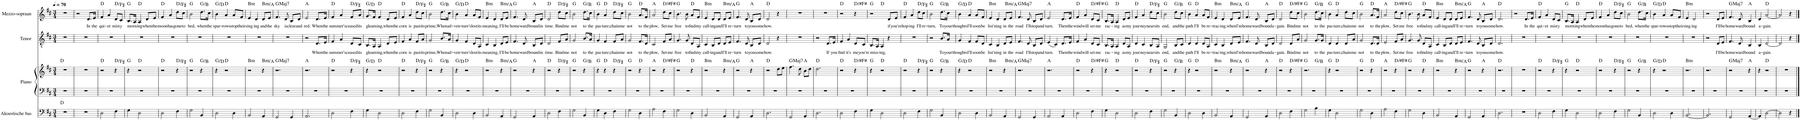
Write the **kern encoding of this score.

**kern	**harte	**kern	**kern	**harte	**kern	**text	**kern	**text	**harte
*part4	*part4	*part3	*part3	*part3	*part2	*part2	*part1	*part1	*part1
*staff5	*	*staff4	*staff3	*	*staff2	*staff2	*staff1	*staff1	*
*I"Akoestische bas	*	*I"Piano	*	*	*I"Tenor	*	*I"Mezzo-sopraan	*	*
*I'Bas	*	*I'Pno.	*	*	*I'T.	*	*I'Mz. S.	*	*
*clefF4	*	*clefF4	*clefG2	*	*clefGv2	*	*clefG2	*	*
*Trd7c12	*	*	*	*	*	*	*	*	*
*k[f#c#]	*	*k[f#c#]	*k[f#c#]	*	*k[f#c#]	*	*k[f#c#]	*	*
*M3/4	*	*M3/4	*M3/4	*	*M3/4	*	*M3/4	*	*
*MM70	*	*MM70	*MM70	*	*MM70	*	*MM70	*	*
=1	=1	=1	=1	=1	=1	=1	=1	=1	=1
2.r	D:maj	2.r	2.r	D:maj	2.r	.	2.r	.	.
=2	=2	=2	=2	=2	=2	=2	=2	=2	=2
2.r	.	2.r	2.r	.	2.r	.	2r	.	.
!	!	!	!	!	!	!	!	!LO:LY:b	!
.	.	.	.	.	.	.	8.d/L	In	.
!	!	!	!	!	!	!	!	!LO:LY:b	!
.	.	.	.	.	.	.	16e/Jk	the	.
=3	=3	=3	=3	=3	=3	=3	=3	=3	=3
!	!	!	!	!	!	!	!	!LO:LY:b	!
2D\	.	2.r	2r	D:maj	2.r	.	4f#/	qui-	D:maj
!	!	!	!	!	!	!	!	!LO:LY:b	!
.	.	.	.	.	.	.	4a/	-et	.
!	!	!	!	!	!	!	!	!LO:LY:b	!
4F#\	.	.	4r	D:maj/3	.	.	8d/L	mist-	D:maj/3
!	!	!	!	!	!	!	!	!LO:LY:b	!
.	.	.	.	.	.	.	8c#/J	-y	.
=4	=4	=4	=4	=4	=4	=4	=4	=4	=4
!	!	!	!	!	!	!	!	!LO:LY:b	!
4G\	.	2.r	4r	G:maj	2.r	.	8.B/L	morn-	G:maj
.	.	.	.	.	.	.	16A/Jk	.	.
!	!	!	!	!	!	!	!	!LO:LY:b	!
2D\	.	.	2r	D:maj	.	.	4A/	-ing	D:maj
!	!	!	!	!	!	!	!	!LO:LY:b	!
.	.	.	.	.	.	.	8d/L	when	.
!	!	!	!	!	!	!	!	!LO:LY:b	!
.	.	.	.	.	.	.	8e/J	the	.
=5	=5	=5	=5	=5	=5	=5	=5	=5	=5
!	!	!	!	!	!	!	!	!LO:LY:b	!
2D\	.	2.r	2r	D:maj	2.r	.	4f#/	moon	D:maj
!	!	!	!	!	!	!	!	!LO:LY:b	!
.	.	.	.	.	.	.	4a/	has	.
!	!	!	!	!	!	!	!	!LO:LY:b	!
4F#\	.	.	4r	D:maj/3	.	.	8dd\L	gone	D:maj/3
!	!	!	!	!	!	!	!	!LO:LY:b	!
.	.	.	.	.	.	.	8cc#\J	to	.
=6	=6	=6	=6	=6	=6	=6	=6	=6	=6
!	!	!	!	!	!	!	!	!LO:LY:b	!
2G\	.	2.r	2r	G:maj	2.r	.	2b\	bed,	G:maj
!	!	!	!	!	!	!	!	!LO:LY:b	!
4BB/	.	.	4r	G:maj/3	.	.	8.dd\L	when	G:maj/3
!	!	!	!	!	!	!	!	!LO:LY:b	!
.	.	.	.	.	.	.	16cc#\Jk	the	.
=7	=7	=7	=7	=7	=7	=7	=7	=7	=7
!	!	!	!	!	!	!	!	!LO:LY:b	!
2D\	.	2.r	4r	G:maj/5	2.r	.	4b\	spar-	G:maj/5
!	!	!	!	!	!	!	!	!LO:LY:b	!
.	.	.	2r	D:maj	.	.	4a/	-rows	D:maj
!	!	!	!	!	!	!	!	!LO:LY:b	!
4D\	.	.	.	.	.	.	8a/L	stop	.
!	!	!	!	!	!	!	!	!LO:LY:b	!
.	.	.	.	.	.	.	8f#/J	their	.
=8	=8	=8	=8	=8	=8	=8	=8	=8	=8
!	!	!	!	!LO:H:kt=m	!	!	!	!LO:LY:b	!LO:H:kt=m
2BB/	.	2.r	2r	B:min	2.r	.	4e/	sing-	B:min
!	!	!	!	!	!	!	!	!LO:LY:b	!
.	.	.	.	.	.	.	4d/	-ing	.
!	!	!	!	!LO:H:kt=m	!	!	!	!LO:LY:b	!LO:H:kt=m
4AA/	.	.	4r	B:min/b7	.	.	8d/L	and	B:min/b7
!	!	!	!	!	!	!	!	!LO:LY:b	!
.	.	.	.	.	.	.	8e/J	the	.
=9	=9	=9	=9	=9	=9	=9	=9	=9	=9
!	!	!	!	!LO:H:kt=Maj7	!	!	!	!LO:LY:b	!LO:H:kt=Maj7
2GG/	.	2.r	2.r	G:maj7	2.r	.	4.f#/	sky	G:maj7
!	!	!	!	!	!	!	!	!LO:LY:b	!
.	.	.	.	.	.	.	8d/	is	.
!	!	!	!	!	!	!	!	!LO:LY:b	!
4GG/	.	.	.	.	.	.	8B/L	clear	.
!	!	!	!	!	!	!	!	!LO:LY:b	!
.	.	.	.	.	.	.	8d/J	and	.
=10	=10	=10	=10	=10	=10	=10	=10	=10	=10
!	!	!	!	!	!	!	!	!LO:LY:b	!
2.AA/	.	2.r	2.r	A:maj	2r	.	2e/	red.	A:maj
!	!	!	!	!	!	!LO:LY:b	!	!LO:LY:b	!
.	.	.	.	.	8.D/L	When	8.d/L	When	.
!	!	!	!	!	!	!LO:LY:b	!	!LO:LY:b	!
.	.	.	.	.	16E/Jk	the	16e/Jk	the	.
=11	=11	=11	=11	=11	=11	=11	=11	=11	=11
!	!	!	!	!	!	!LO:LY:b	!	!LO:LY:b	!
2D\	.	2.r	2r	D:maj	4F#/	sum-	4f#/	sum-	D:maj
!	!	!	!	!	!	!LO:LY:b	!	!LO:LY:b	!
.	.	.	.	.	4A/	-mer's	4a/	-mer's	.
!	!	!	!	!	!	!LO:LY:b	!	!LO:LY:b	!
4F#\	.	.	4r	D:maj/3	8D/L	ceased	8f#/L	ceased	D:maj/3
!	!	!	!	!	!	!LO:LY:b	!	!LO:LY:b	!
.	.	.	.	.	8C#/J	its	8a/J	its	.
=12	=12	=12	=12	=12	=12	=12	=12	=12	=12
!	!	!	!	!	!	!LO:LY:b	!	!LO:LY:b	!
4G\	.	2.r	4r	G:maj/5	8.BB/L	gleam-	8.g/L	gleam-	G:maj/5
.	.	.	.	.	16AA/Jk	.	16f#/Jk	.	.
!	!	!	!	!	!	!LO:LY:b	!	!LO:LY:b	!
2D\	.	.	2r	D:maj	4AA/	-ing,	4f#/	-ing,	D:maj
!	!	!	!	!	!	!LO:LY:b	!	!LO:LY:b	!
.	.	.	.	.	8D/L	when	8d/L	when	.
!	!	!	!	!	!	!LO:LY:b	!	!LO:LY:b	!
.	.	.	.	.	8E/J	the	8e/J	the	.
=13	=13	=13	=13	=13	=13	=13	=13	=13	=13
!	!	!	!	!	!	!LO:LY:b	!	!LO:LY:b	!
2D\	.	2.r	2r	D:maj	4F#/	corn	4f#/	corn	D:maj
!	!	!	!	!	!	!LO:LY:b	!	!LO:LY:b	!
.	.	.	.	.	4A/	is	4a/	is	.
!	!	!	!	!	!	!LO:LY:b	!	!LO:LY:b	!
4F#\	.	.	4r	D:maj/3	8F#/L	past	8dd\L	past	D:maj/3
!	!	!	!	!	!	!LO:LY:b	!	!LO:LY:b	!
.	.	.	.	.	8A/J	its	8cc#\J	its	.
=14	=14	=14	=14	=14	=14	=14	=14	=14	=14
!	!	!	!	!	!	!LO:LY:b	!	!LO:LY:b	!
2G\	.	2.r	2r	G:maj	2G/	prime,	2b\	prime,	G:maj
!	!	!	!	!	!	!LO:LY:b	!	!LO:LY:b	!
4BB/	.	.	4r	G:maj/3	8.B/L	When	8.dd\L	When	G:maj/3
!	!	!	!	!	!	!LO:LY:b	!	!LO:LY:b	!
.	.	.	.	.	16A/Jk	ad-	16cc#\Jk	ad-	.
=15	=15	=15	=15	=15	=15	=15	=15	=15	=15
!	!	!	!	!	!	!LO:LY:b	!	!LO:LY:b	!
2D\	.	2.r	4r	G:maj/5	4G/	-ven-	4b\	-ven-	G:maj/5
!	!	!	!	!	!	!LO:LY:b	!	!LO:LY:b	!
.	.	.	2r	D:maj	4F#/	-ture's	4a/	-ture's	D:maj
!	!	!	!	!	!	!LO:LY:b	!	!LO:LY:b	!
4D\	.	.	.	.	8D/L	lost	8a/L	lost	.
!	!	!	!	!	!	!LO:LY:b	!	!LO:LY:b	!
.	.	.	.	.	8AA/J	its	8f#/J	its	.
=16	=16	=16	=16	=16	=16	=16	=16	=16	=16
!	!	!	!	!LO:H:kt=m	!	!LO:LY:b	!	!LO:LY:b	!LO:H:kt=m
2BB/	.	2.r	2r	B:min	4C#/	mean-	4e/	mean-	B:min
!	!	!	!	!	!	!LO:LY:b	!	!LO:LY:b	!
.	.	.	.	.	4BB/	-ing,	4d/	-ing,	.
!	!	!	!	!LO:H:kt=m	!	!LO:LY:b	!	!LO:LY:b	!LO:H:kt=m
4AA/	.	.	4r	B:min/b7	8D/L	I'll	8d/L	I'll	B:min/b7
!	!	!	!	!	!	!LO:LY:b	!	!LO:LY:b	!
.	.	.	.	.	8E/J	be	8e/J	be	.
=17	=17	=17	=17	=17	=17	=17	=17	=17	=17
!	!	!	!	!	!	!LO:LY:b	!	!LO:LY:b	!
2GG/	.	2.r	2r	G:maj	4.F#/	home-	4.f#/	home-	G:maj
!	!	!	!	!	!	!LO:LY:b	!	!LO:LY:b	!
.	.	.	.	.	8D/	-ward	8d/	-ward	.
!	!	!	!	!	!	!LO:LY:b	!	!LO:LY:b	!
4AA/	.	.	4r	A:maj	8BB/L	bound	8B/L	bound	A:maj
!	!	!	!	!	!	!LO:LY:b	!	!LO:LY:b	!
.	.	.	.	.	8D/J	in	8d/J	in	.
=18	=18	=18	=18	=18	=18	=18	=18	=18	=18
!	!	!	!	!	!	!LO:LY:b	!	!LO:LY:b	!
2D\	.	2.r	2r	D:maj	2D/	time.	2d/	time.	D:maj
!	!	!	!	!	!	!LO:LY:b	!	!LO:LY:b	!
4F#\	.	.	4r	D:maj/3	8F#/L	Bind	8dd\L	Bind	D:maj/3
!	!	!	!	!	!	!LO:LY:b	!	!LO:LY:b	!
.	.	.	.	.	8A/J	me	8cc#\J	me	.
=19	=19	=19	=19	=19	=19	=19	=19	=19	=19
!	!	!	!	!	!	!LO:LY:b	!	!LO:LY:b	!
2G\	.	2.r	2r	G:maj	2G/	not	2b\	not	G:maj
!	!	!	!	!	!	!LO:LY:b	!	!LO:LY:b	!
4BB/	.	.	4r	G:maj/3	8.B/L	to	8.dd\L	to	G:maj/3
!	!	!	!	!	!	!LO:LY:b	!	!LO:LY:b	!
.	.	.	.	.	16A/Jk	the	16cc#\Jk	the	.
=20	=20	=20	=20	=20	=20	=20	=20	=20	=20
!	!	!	!	!	!	!LO:LY:b	!	!LO:LY:b	!
4G\	.	2.r	4r	G:maj	4G/	pas-	4b\	pas-	G:maj
!	!	!	!	!	!	!LO:LY:b	!	!LO:LY:b	!
4D\	.	.	4r	D:maj	4F#/	-ture;	4a/	-ture;	D:maj
!	!	!	!	!	!	!LO:LY:b	!	!LO:LY:b	!
4F#\	.	.	4r	D:maj/3	8F#/L	chain	8dd\L	chain	D:maj/3
!	!	!	!	!	!	!LO:LY:b	!	!LO:LY:b	!
.	.	.	.	.	8A/J	me	8cc#\J	me	.
=21	=21	=21	=21	=21	=21	=21	=21	=21	=21
!	!	!	!	!	!	!LO:LY:b	!	!LO:LY:b	!
2G\	.	2.r	2r	G:maj	2G/	not	2b\	not	G:maj
!	!	!	!	!	!	!LO:LY:b	!	!LO:LY:b	!
4D\	.	.	4r	D:maj	8.F#/L	to	8.a/L	to	D:maj
!	!	!	!	!	!	!LO:LY:b	!	!LO:LY:b	!
.	.	.	.	.	16D/Jk	the	16f#/Jk	the	.
=22	=22	=22	=22	=22	=22	=22	=22	=22	=22
!	!	!	!	!	!	!LO:LY:b	!	!LO:LY:b	!
2A\	.	2.r	2r	A:maj	2C#/	plow,	2a/	plow,	A:maj
!	!	!	!	!	!	!LO:LY:b	!	!LO:LY:b	!
4F#\	.	.	4r	D:maj	8F#/L	Set	8dd\L	Set	D:maj
!	!	!	!	!	!	!LO:LY:b	!	!LO:LY:b	!
.	.	.	.	.	8A/J	me	8cc#\J	me	.
=23	=23	=23	=23	=23	=23	=23	=23	=23	=23
!	!	!	!	!	!	!LO:LY:b	!	!LO:LY:b	!
2G\	.	2.r	2r	G:maj	4.G/	free	4.b\	free	G:maj
!	!	!	!	!	!	!LO:LY:b	!	!LO:LY:b	!
.	.	.	.	.	8G/	to	8b\	to	.
!	!	!	!	!	!	!LO:LY:b	!	!LO:LY:b	!
4D\	.	.	4r	D:maj	8D/L	find	8a/L	find	D:maj
!	!	!	!	!	!	!LO:LY:b	!	!LO:LY:b	!
.	.	.	.	.	8AA/J	my	8f#/J	my	.
=24	=24	=24	=24	=24	=24	=24	=24	=24	=24
!	!	!	!	!LO:H:kt=m	!	!LO:LY:b	!	!LO:LY:b	!LO:H:kt=m
2BB/	.	2.r	2r	B:min	4C#/	call-	4e/	call-	B:min
!	!	!	!	!	!	!LO:LY:b	!	!LO:LY:b	!
.	.	.	.	.	8BB/L	-ing	8d/L	-ing	.
!	!	!	!	!	!	!LO:LY:b	!	!LO:LY:b	!
.	.	.	.	.	8D/J	and	8d/J	and	.
!	!	!	!	!LO:H:kt=m	!	!LO:LY:b	!	!LO:LY:b	!LO:H:kt=m
4AA/	.	.	4r	B:min/b7	8D/L	I'll	8d/L	I'll	B:min/b7
!	!	!	!	!	!	!LO:LY:b	!	!LO:LY:b	!
.	.	.	.	.	8E/J	re-	8e/J	re-	.
=25	=25	=25	=25	=25	=25	=25	=25	=25	=25
!	!	!	!	!	!	!LO:LY:b	!	!LO:LY:b	!
2GG/	.	2.r	2r	G:maj	4.F#/	-turn	4.f#/	-turn	G:maj
!	!	!	!	!	!	!LO:LY:b	!	!LO:LY:b	!
.	.	.	.	.	8D/	to	8d/	to	.
!	!	!	!	!	!	!LO:LY:b	!	!LO:LY:b	!
4AA/	.	.	4r	A:maj	8BB/L	you	8B/L	you	A:maj
!	!	!	!	!	!	!LO:LY:b	!	!LO:LY:b	!
.	.	.	.	.	8D/J	some-	8d/J	some-	.
=26	=26	=26	=26	=26	=26	=26	=26	=26	=26
!	!	!	!	!	!	!LO:LY:b	!	!LO:LY:b	!
2.D\	.	2.r	2r	D:maj	2D/	-how.	2d/	-how.	D:maj
.	.	.	8dd\L	.	4r	.	4r	.	.
.	.	.	8ee\J	.	.	.	.	.	.
=27	=27	=27	=27	=27	=27	=27	=27	=27	=27
!	!	!	!	!LO:H:kt=Maj7	!	!	!	!	!
2GG/	.	2.r	4.ff#\	G:maj7	2.r	.	2.r	.	.
.	.	.	8dd\	.	.	.	.	.	.
4AA/	.	.	8b\L	A:maj	.	.	.	.	.
.	.	.	8dd\J	.	.	.	.	.	.
=28	=28	=28	=28	=28	=28	=28	=28	=28	=28
2.D\	.	2.r	2.dd\	D:maj	2r	.	2.r	.	.
!	!	!	!	!	!	!LO:LY:b	!	!	!
.	.	.	.	.	8.D/L	If	.	.	.
!	!	!	!	!	!	!LO:LY:b	!	!	!
.	.	.	.	.	16E/Jk	you	.	.	.
=29	=29	=29	=29	=29	=29	=29	=29	=29	=29
!	!	!	!	!	!	!LO:LY:b	!	!	!
2D\	.	2.r	2r	D:maj	4F#/	find	2r	.	D:maj
!	!	!	!	!	!	!LO:LY:b	!	!	!
.	.	.	.	.	4A/	it's	.	.	.
!	!	!	!	!	!	!LO:LY:b	!	!	!
4F#\	.	.	4r	D:maj	8D/L	me	4r	.	D:maj
!	!	!	!	!	!	!LO:LY:b	!	!	!
.	.	.	.	.	8C#/J	you're	.	.	.
=30	=30	=30	=30	=30	=30	=30	=30	=30	=30
!	!	!	!	!	!	!LO:LY:b	!	!	!
*	*	*	*	*	*	*	*^	*	*
4G\	.	2.r	4r	G:maj	8.BB/L	miss-	2r	4ryy	.	G:maj
.	.	.	.	.	16AA/Jk	.	.	.	.	.
!	!	!	!	!	!	!LO:LY:b	!	!	!	!
2D\	.	.	2r	D:maj	4AA/	-ing,	.	2ryy	.	D:maj
!	!	!	!	!	!	!	!	!	!LO:LY:b	!
.	.	.	.	.	4r	.	8d/L	.	if	.
!	!	!	!	!	!	!	!	!	!LO:LY:b	!
.	.	.	.	.	.	.	8e/J	.	you're	.
=31	=31	=31	=31	=31	=31	=31	=31	=31	=31	=31
!	!	!	!	!	!	!	!	!	!LO:LY:b	!
*	*	*	*	*	*	*	*v	*v	*	*
2D\	.	2.r	2r	D:maj	2.r	.	4f#/	hop-	D:maj
!	!	!	!	!	!	!	!	!LO:LY:b	!
.	.	.	.	.	.	.	4a/	-ing	.
!	!	!	!	!	!	!	!	!LO:LY:b	!
4F#\	.	.	4r	D:maj/3	.	.	8dd\L	I'll	D:maj/3
!	!	!	!	!	!	!	!	!LO:LY:b	!
.	.	.	.	.	.	.	8cc#\J	re-	.
=32	=32	=32	=32	=32	=32	=32	=32	=32	=32
!	!	!	!	!	!	!	!	!LO:LY:b	!
2G\	.	2.r	2r	G:maj	2r	.	2b\	-turn,	G:maj
!	!	!	!	!	!	!LO:LY:b	!	!LO:LY:b	!
4BB/	.	.	4r	G:maj/3	8.B/L	To	8.dd\L	To	G:maj/3
!	!	!	!	!	!	!LO:LY:b	!	!LO:LY:b	!
.	.	.	.	.	16A/Jk	your	16cc#\Jk	your	.
=33	=33	=33	=33	=33	=33	=33	=33	=33	=33
!	!	!	!	!	!	!LO:LY:b	!	!LO:LY:b	!
2D\	.	2.r	4r	G:maj/5	4G/	thoughts	4b\	thoughts	G:maj/5
!	!	!	!	!	!	!LO:LY:b	!	!LO:LY:b	!
.	.	.	2r	D:maj	4F#/	I'll	4a/	I'll	D:maj
!	!	!	!	!	!	!LO:LY:b	!	!LO:LY:b	!
4D\	.	.	.	.	8F#/L	soon	8a/L	soon	.
!	!	!	!	!	!	!LO:LY:b	!	!LO:LY:b	!
.	.	.	.	.	8D/J	be	8f#/J	be	.
=34	=34	=34	=34	=34	=34	=34	=34	=34	=34
!	!	!	!	!LO:H:kt=m	!	!LO:LY:b	!	!LO:LY:b	!LO:H:kt=m
2BB/	.	2.r	2r	B:min	4C#/	list-	4e/	list-	B:min
!	!	!	!	!	!	!LO:LY:b	!	!LO:LY:b	!
.	.	.	.	.	4BB/	-'ning	4d/	-'ning	.
!	!	!	!	!LO:H:kt=m	!	!LO:LY:b	!	!LO:LY:b	!LO:H:kt=m
4AA/	.	.	4r	B:min/b7	8D/L	in	8d/L	in	B:min/b7
!	!	!	!	!	!	!LO:LY:b	!	!LO:LY:b	!
.	.	.	.	.	8E/J	the	8e/J	the	.
=35	=35	=35	=35	=35	=35	=35	=35	=35	=35
!	!	!	!	!LO:H:kt=Maj7	!	!LO:LY:b	!	!LO:LY:b	!LO:H:kt=Maj7
2GG/	.	2.r	2.r	G:maj7	4.F#/	road	4.f#/	road	G:maj7
!	!	!	!	!	!	!LO:LY:b	!	!LO:LY:b	!
.	.	.	.	.	8D/	I'll	8d/	I'll	.
!	!	!	!	!	!	!LO:LY:b	!	!LO:LY:b	!
4GG/	.	.	.	.	8BB/L	stop	8B/L	stop	.
!	!	!	!	!	!	!LO:LY:b	!	!LO:LY:b	!
.	.	.	.	.	8D/J	and	8d/J	and	.
=36	=36	=36	=36	=36	=36	=36	=36	=36	=36
!	!	!	!	!	!	!LO:LY:b	!	!LO:LY:b	!
2AA/	.	2.r	2.r	A:maj	(4E/	turn.	2e/	turn.	A:maj
.	.	.	.	.	4C#/)	.	.	.	.
!	!	!	!	!	!	!LO:LY:b	!	!LO:LY:b	!
4AA/	.	.	.	.	8.D/L	Then	8.d/L	Then	.
!	!	!	!	!	!	!LO:LY:b	!	!LO:LY:b	!
.	.	.	.	.	16E/Jk	the	16e/Jk	the	.
=37	=37	=37	=37	=37	=37	=37	=37	=37	=37
!	!	!	!	!	!	!LO:LY:b	!	!LO:LY:b	!
2D\	.	2.r	2r	D:maj	4F#/	wind	4f#/	wind	D:maj
!	!	!	!	!	!	!LO:LY:b	!	!LO:LY:b	!
.	.	.	.	.	4A/	will	4a/	will	.
!	!	!	!	!	!	!LO:LY:b	!	!LO:LY:b	!
4F#\	.	.	4r	D:maj	8D/L	set	8d/L	set	D:maj
!	!	!	!	!	!	!LO:LY:b	!	!LO:LY:b	!
.	.	.	.	.	8C#/J	me	8c#/J	me	.
=38	=38	=38	=38	=38	=38	=38	=38	=38	=38
!	!	!	!	!	!	!LO:LY:b	!	!LO:LY:b	!
4G\	.	2.r	4r	G:maj	8.BB/L	rac-	8.B/L	rac-	G:maj
.	.	.	.	.	16AA/Jk	.	16A/Jk	.	.
!	!	!	!	!	!	!LO:LY:b	!	!LO:LY:b	!
2D\	.	.	2r	D:maj	4AA/	-ing	4A/	-ing	D:maj
!	!	!	!	!	!	!LO:LY:b	!	!LO:LY:b	!
.	.	.	.	.	8D/L	as	8d/L	as	.
!	!	!	!	!	!	!LO:LY:b	!	!LO:LY:b	!
.	.	.	.	.	8AA/J	my	8e/J	my	.
=39	=39	=39	=39	=39	=39	=39	=39	=39	=39
!	!	!	!	!	!	!LO:LY:b	!	!LO:LY:b	!
2D\	.	2.r	2r	D:maj	4D/	jour-	4f#/	jour-	D:maj
!	!	!	!	!	!	!LO:LY:b	!	!LO:LY:b	!
.	.	.	.	.	4C#/	-ney	4a/	-ney	.
!	!	!	!	!	!	!LO:LY:b	!	!LO:LY:b	!
4F#\	.	.	4r	D:maj/3	8BB/L	nears	8dd\L	nears	D:maj/3
!	!	!	!	!	!	!LO:LY:b	!	!LO:LY:b	!
.	.	.	.	.	8AA/J	its	8cc#\J	its	.
=40	=40	=40	=40	=40	=40	=40	=40	=40	=40
!	!	!	!	!	!	!LO:LY:b	!	!LO:LY:b	!
2G\	.	2.r	2r	G:maj	2GG/	end,	2b\	end,	G:maj
!	!	!	!	!	!	!LO:LY:b	!	!LO:LY:b	!
4BB/	.	.	4r	G:maj/3	8BB/L	and	8dd\L	and	G:maj/3
!	!	!	!	!	!	!LO:LY:b	!	!LO:LY:b	!
.	.	.	.	.	8C#/J	the	8cc#\J	the	.
=41	=41	=41	=41	=41	=41	=41	=41	=41	=41
!	!	!	!	!	!	!LO:LY:b	!	!LO:LY:b	!
2D\	.	2.r	4r	G:maj	4D/	path	4b\	path	G:maj
!	!	!	!	!	!	!LO:LY:b	!	!LO:LY:b	!
.	.	.	2r	D:maj	4D/	I'll	4a/	I'll	D:maj
!	!	!	!	!	!	!LO:LY:b	!	!LO:LY:b	!
4D\	.	.	.	.	8D/L	be	8a/L	be	.
!	!	!	!	!	!	!LO:LY:b	!	!LO:LY:b	!
.	.	.	.	.	8AA/J	re-	8f#/J	re-	.
=42	=42	=42	=42	=42	=42	=42	=42	=42	=42
!	!	!	!	!LO:H:kt=m	!	!LO:LY:b	!	!LO:LY:b	!LO:H:kt=m
2BB/	.	2.r	2r	B:min	4C#/	-trac-	4e/	-trac-	B:min
!	!	!	!	!	!	!LO:LY:b	!	!LO:LY:b	!
.	.	.	.	.	4BB/	ing,	4d/	ing,	.
!	!	!	!	!LO:H:kt=m	!	!LO:LY:b	!	!LO:LY:b	!LO:H:kt=m
4AA/	.	.	4r	B:min/b7	8D/L	when	8d/L	when	B:min/b7
!	!	!	!	!	!	!LO:LY:b	!	!LO:LY:b	!
.	.	.	.	.	8E/J	I'm	8e/J	I'm	.
=43	=43	=43	=43	=43	=43	=43	=43	=43	=43
!	!	!	!	!	!	!LO:LY:b	!	!LO:LY:b	!
2GG/	.	2.r	2r	G:maj	4.F#/	home-	4.f#/	home-	G:maj
!	!	!	!	!	!	!LO:LY:b	!	!LO:LY:b	!
.	.	.	.	.	8D/	-ward	8d/	-ward	.
!	!	!	!	!	!	!LO:LY:b	!	!LO:LY:b	!
4AA/	.	.	4r	A:maj	8BB/L	bound	8B/L	bound	A:maj
!	!	!	!	!	!	!LO:LY:b	!	!LO:LY:b	!
.	.	.	.	.	8D/J	a-	8d/J	a-	.
=44	=44	=44	=44	=44	=44	=44	=44	=44	=44
!	!	!	!	!	!	!LO:LY:b	!	!LO:LY:b	!
2D\	.	2.r	2r	D:maj	2D/	-gain.	2d/	-gain.	D:maj
!	!	!	!	!	!	!LO:LY:b	!	!LO:LY:b	!
4F#\	.	.	4r	D:maj	8D/L	Bind	8dd\L	Bind	D:maj
!	!	!	!	!	!	!LO:LY:b	!	!LO:LY:b	!
.	.	.	.	.	8A/J	me	8cc#\J	me	.
=45	=45	=45	=45	=45	=45	=45	=45	=45	=45
!	!	!	!	!	!	!LO:LY:b	!	!LO:LY:b	!
*	*	*	*^	*	*	*	*	*	*
2G\	.	2.r	2.r	2ryy	G:maj	2G/	not	2b\	not	G:maj
!	!	!	!	!	!	!	!LO:LY:b	!	!LO:LY:b	!
4B\	.	.	.	4ryy	G:maj/3	8.G/L	to	8.dd\L	to	G:maj/3
!	!	!	!	!	!	!	!LO:LY:b	!	!LO:LY:b	!
.	.	.	.	.	.	16G/Jk	the	16cc#\Jk	the	.
=46	=46	=46	=46	=46	=46	=46	=46	=46	=46	=46
!	!	!	!	!	!	!	!LO:LY:b	!	!LO:LY:b	!
*	*	*	*v	*v	*	*	*	*	*	*
4G\	.	2.r	4r	G:maj	4D/	pas-	4b\	pas-	G:maj
!	!	!	!	!	!	!LO:LY:b	!	!LO:LY:b	!
2D\	.	.	2r	D:maj	4D/	-ture;	4a/	-ture;	D:maj
!	!	!	!	!	!	!LO:LY:b	!	!LO:LY:b	!
.	.	.	.	.	8D/L	chain	8dd\L	chain	.
!	!	!	!	!	!	!LO:LY:b	!	!LO:LY:b	!
.	.	.	.	.	8A/J	me	8cc#\J	me	.
=47	=47	=47	=47	=47	=47	=47	=47	=47	=47
!	!	!	!	!	!	!LO:LY:b	!	!LO:LY:b	!
2G\	.	2.r	2r	G:maj	2G/	not	2b\	not	G:maj
!	!	!	!	!	!	!LO:LY:b	!	!LO:LY:b	!
4D\	.	.	4r	D:maj	8.D/L	to	8.a/L	to	D:maj
!	!	!	!	!	!	!LO:LY:b	!	!LO:LY:b	!
.	.	.	.	.	16D/Jk	the	16f#/Jk	the	.
=48	=48	=48	=48	=48	=48	=48	=48	=48	=48
!	!	!	!	!	!	!LO:LY:b	!	!LO:LY:b	!
2A\	.	2.r	2r	A:maj	2E/	plow,	2a/	plow,	A:maj
!	!	!	!	!	!	!LO:LY:b	!	!LO:LY:b	!
4F#\	.	.	4r	D:maj	8F#/L	Set	8dd\L	Set	D:maj
!	!	!	!	!	!	!LO:LY:b	!	!LO:LY:b	!
.	.	.	.	.	8A/J	me	8cc#\J	me	.
=49	=49	=49	=49	=49	=49	=49	=49	=49	=49
!	!	!	!	!	!	!LO:LY:b	!	!LO:LY:b	!
2G\	.	2.r	2r	G:maj	4.G/	free	4.b\	free	G:maj
!	!	!	!	!	!	!LO:LY:b	!	!LO:LY:b	!
.	.	.	.	.	8G/	to	8b\	to	.
!	!	!	!	!	!	!LO:LY:b	!	!LO:LY:b	!
4D\	.	.	4r	D:maj	8D/L	find	8a/L	find	D:maj
!	!	!	!	!	!	!LO:LY:b	!	!LO:LY:b	!
.	.	.	.	.	8AA/J	my	8f#/J	my	.
=50	=50	=50	=50	=50	=50	=50	=50	=50	=50
!	!	!	!	!LO:H:kt=m	!	!LO:LY:b	!	!LO:LY:b	!LO:H:kt=m
2BB/	.	2.r	2r	B:min	4C#/	call-	4e/	call-	B:min
!	!	!	!	!	!	!LO:LY:b	!	!LO:LY:b	!
.	.	.	.	.	8BB/L	-ing	8d/L	-ing	.
!	!	!	!	!	!	!LO:LY:b	!	!LO:LY:b	!
.	.	.	.	.	8D/J	and	8d/J	and	.
!	!	!	!	!LO:H:kt=m	!	!LO:LY:b	!	!LO:LY:b	!LO:H:kt=m
4AA/	.	.	4r	B:min/b7	8D/L	I'll	8d/L	I'll	B:min/b7
!	!	!	!	!	!	!LO:LY:b	!	!LO:LY:b	!
.	.	.	.	.	8E/J	re-	8e/J	re-	.
=51	=51	=51	=51	=51	=51	=51	=51	=51	=51
!	!	!	!	!	!	!LO:LY:b	!	!LO:LY:b	!
2GG/	.	2.r	2r	G:maj	4.F#/	-turn	4.f#/	-turn	G:maj
!	!	!	!	!	!	!LO:LY:b	!	!LO:LY:b	!
.	.	.	.	.	8D/	to	8d/	to	.
!	!	!	!	!	!	!LO:LY:b	!	!LO:LY:b	!
4AA/	.	.	4r	A:maj	8BB/L	you	8B/L	you	A:maj
!	!	!	!	!	!	!LO:LY:b	!	!LO:LY:b	!
.	.	.	.	.	8D/J	some-	8d/J	some-	.
=52	=52	=52	=52	=52	=52	=52	=52	=52	=52
!	!	!	!	!	!	!LO:LY:b	!	!LO:LY:b	!
2.D\	.	2.r	2.r	D:maj	2.D/	-how.	2.d/	-how.	D:maj
=53	=53	=53	=53	=53	=53	=53	=53	=53	=53
2.r	.	2.r	2.r	.	2.r	.	2r	.	.
!	!	!	!	!	!	!	!	!LO:LY:b	!
.	.	.	.	.	.	.	8.d/L	In	.
!	!	!	!	!	!	!	!	!LO:LY:b	!
.	.	.	.	.	.	.	16e/Jk	the	.
=54	=54	=54	=54	=54	=54	=54	=54	=54	=54
!	!	!	!	!	!	!	!	!LO:LY:b	!
2D\	.	2.r	2r	D:maj	2.r	.	4f#/	qui-	D:maj
!	!	!	!	!	!	!	!	!LO:LY:b	!
.	.	.	.	.	.	.	4a/	-et	.
!	!	!	!	!	!	!	!	!LO:LY:b	!
4F#\	.	.	4r	D:maj/3	.	.	8d/L	mist-	.
!	!	!	!	!	!	!	!	!LO:LY:b	!
.	.	.	.	.	.	.	8c#/J	-y	.
=55	=55	=55	=55	=55	=55	=55	=55	=55	=55
!	!	!	!	!	!	!	!	!LO:LY:b	!
4G\	.	2.r	4r	G:maj	2.r	.	8.B/L	morn-	G:maj
.	.	.	.	.	.	.	16A/Jk	.	.
!	!	!	!	!	!	!	!	!LO:LY:b	!
2D\	.	.	2r	D:maj	.	.	4A/	-ing	D:maj
!	!	!	!	!	!	!	!	!LO:LY:b	!
.	.	.	.	.	.	.	8d/L	when	.
!	!	!	!	!	!	!	!	!LO:LY:b	!
.	.	.	.	.	.	.	8e/J	the	.
=56	=56	=56	=56	=56	=56	=56	=56	=56	=56
!	!	!	!	!	!	!	!	!LO:LY:b	!
2D\	.	2.r	2r	D:maj	2.r	.	4f#/	moon	D:maj
!	!	!	!	!	!	!	!	!LO:LY:b	!
.	.	.	.	.	.	.	4a/	has	.
!	!	!	!	!	!	!	!	!LO:LY:b	!
4F#\	.	.	4r	D:maj/3	.	.	8dd\L	gone	D:maj/3
!	!	!	!	!	!	!	!	!LO:LY:b	!
.	.	.	.	.	.	.	8cc#\J	to	.
=57	=57	=57	=57	=57	=57	=57	=57	=57	=57
!	!	!	!	!	!	!	!	!LO:LY:b	!
2G\	.	2.r	2r	G:maj	2.r	.	2b\	bed,	G:maj
!	!	!	!	!	!	!	!	!LO:LY:b	!
4BB/	.	.	4r	G:maj/3	.	.	8.dd\L	when	G:maj/3
!	!	!	!	!	!	!	!	!LO:LY:b	!
.	.	.	.	.	.	.	16cc#\Jk	the	.
=58	=58	=58	=58	=58	=58	=58	=58	=58	=58
!	!	!	!	!	!	!	!	!LO:LY:b	!
2D\	.	2.r	4r	G:maj/5	2.r	.	4b\	spar-	G:maj/5
!	!	!	!	!	!	!	!	!LO:LY:b	!
.	.	.	2r	D:maj	.	.	4a/	-rows	D:maj
!	!	!	!	!	!	!	!	!LO:LY:b	!
4D\	.	.	.	.	.	.	8a/L	stop	.
!	!	!	!	!	!	!	!	!LO:LY:b	!
.	.	.	.	.	.	.	8f#/J	their	.
=59	=59	=59	=59	=59	=59	=59	=59	=59	=59
!	!	!	!	!LO:H:kt=m	!	!	!	!LO:LY:b	!LO:H:kt=m
[2.BB/	.	2.r	2.r	B:min	2.r	.	4e/	sing-	B:min
!	!	!	!	!	!	!	!	!LO:LY:b	!
.	.	.	.	.	.	.	2d/	-ing	.
=60	=60	=60	=60	=60	=60	=60	=60	=60	=60
2.BB/]	.	2.r	2.r	.	2r	.	2r	.	.
!	!	!	!	!	!	!LO:LY:b	!	!LO:LY:b	!
.	.	.	.	.	8D/L	I'll	8d/L	I'll	.
!	!	!	!	!	!	!LO:LY:b	!	!LO:LY:b	!
.	.	.	.	.	8E/J	be	8e/J	be	.
=61	=61	=61	=61	=61	=61	=61	=61	=61	=61
!	!	!	!	!LO:H:kt=Maj7	!	!LO:LY:b	!	!LO:LY:b	!LO:H:kt=Maj7
2GG/	.	2.r	2r	G:maj7	4.F#/	home-	4.f#/	home-	G:maj7
!	!	!	!	!	!	!LO:LY:b	!	!LO:LY:b	!
.	.	.	.	.	8D/	-ward	8d/	-ward	.
!	!	!	!	!	!	!LO:LY:b	!	!LO:LY:b	!
[4AA/	.	.	4r	A:maj	4BB/	bound	4B/	bound	A:maj
=62	=62	=62	=62	=62	=62	=62	=62	=62	=62
!	!	!	!	!	!	!LO:LY:b	!	!LO:LY:b	!
4AA/]	.	2.r	4r	.	4BB/	a-	4d/	a-	.
!	!	!	!	!	!	!LO:LY:b	!	!LO:LY:b	!
[2D\	.	.	2r	D:maj	[2D/	-gain.	[2a/	-gain.	D:maj
=63	=63	=63	=63	=63	=63	=63	=63	=63	=63
2D\]	.	2.r	2.r	.	2D/]	.	2a/]	.	.
4r	.	.	.	.	4r	.	4r	.	.
==	==	==	==	==	==	==	==	==	==
*-	*-	*-	*-	*-	*-	*-	*-	*-	*-
